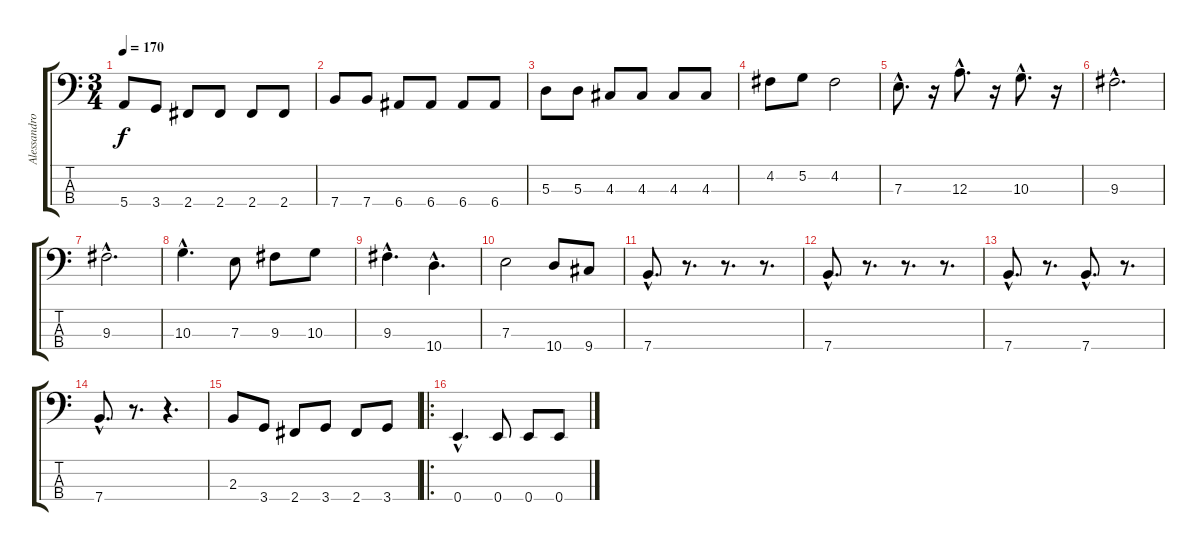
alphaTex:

\track ("Alessandro Lotta - Bass" "Alessandro") {instrument electricbassfinger}
\staff {score tabs}
\tuning (G2 D2 A1 E1) {hide}
\ts (3 4)
\tempo 170
\clef f4
\ks c
5.4.8{dy f} 3.4.8 2.4.8 2.4.8 2.4.8 2.4.8 |
7.4.8 7.4.8 6.4.8 6.4.8 6.4.8 6.4.8 |
5.3.8 5.3.8 4.3.8 4.3.8 4.3.8 4.3.8 |
4.2.8 5.2.8 4.2.2 |
7.3{hac}.8{d} r.16 12.3{hac}.8{d} r.16 10.3{hac}.8{d} r.16 |
9.3{hac}.2{d} |
9.3{hac}.2{d} |
10.3{hac}.4{d} 7.3.8 9.3.8 10.3.8 |
9.3{hac}.4{d} 10.4{hac}.4{d} |
7.3.2 10.4.8 9.4.8 |
7.4{hac}.8{d} r.8{d} r.8{d} r.8{d} |
7.4{hac}.8{d} r.8{d} r.8{d} r.8{d} |
7.4{hac}.8{d} r.8{d} 7.4{hac}.8{d} r.8{d} |
7.4{hac}.8{d} r.8{d} r.4{d} |
2.3.8 3.4.8 2.4.8 3.4.8 2.4.8 3.4.8 |
\ro
0.4{hac}.4{d} 0.4.8 0.4.8 0.4.8
